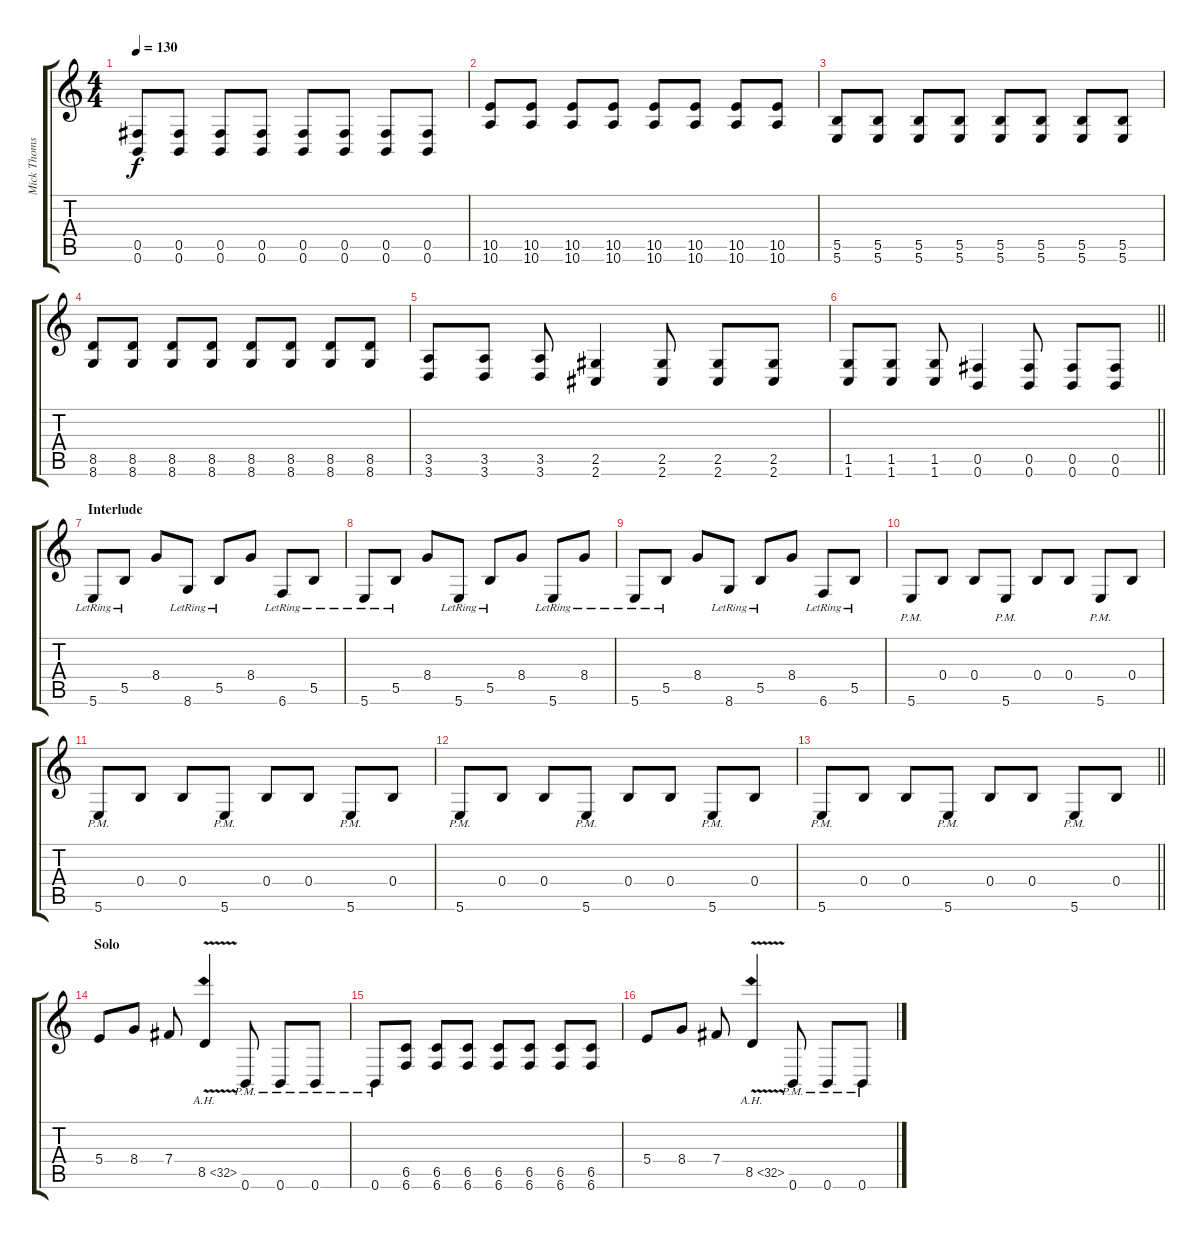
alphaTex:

\track ("Mick Thomson" "Mick Thoms") {instrument overdrivenguitar}
\staff {score tabs}
\tuning (Db4 Ab3 E3 B2 Gb2 B1) {hide}
\ts (4 4)
\tempo 130
\clef g2
\ks c
(0.5 0.6).8{dy f} (0.5 0.6).8 (0.5 0.6).8 (0.5 0.6).8 (0.5 0.6).8 (0.5 0.6).8 (0.5 0.6).8 (0.5 0.6).8 |
(10.5 10.6).8 (10.5 10.6).8 (10.5 10.6).8 (10.5 10.6).8 (10.5 10.6).8 (10.5 10.6).8 (10.5 10.6).8 (10.5 10.6).8 |
(5.5 5.6).8 (5.5 5.6).8 (5.5 5.6).8 (5.5 5.6).8 (5.5 5.6).8 (5.5 5.6).8 (5.5 5.6).8 (5.5 5.6).8 |
(8.5 8.6).8 (8.5 8.6).8 (8.5 8.6).8 (8.5 8.6).8 (8.5 8.6).8 (8.5 8.6).8 (8.5 8.6).8 (8.5 8.6).8 |
(3.5 3.6).8{instrument overdrivenguitar} (3.5 3.6).8 (3.5 3.6).8 (2.5 2.6).4 (2.5 2.6).8 (2.5 2.6).8 (2.5 2.6).8 |
\barLineRight lightlight
(1.5 1.6).8 (1.5 1.6).8 (1.5 1.6).8 (0.5 0.6).4 (0.5 0.6).8 (0.5 0.6).8 (0.5 0.6).8 |
\section ("" "Interlude")
5.6{lr}.8 5.5{lr}.8 8.4.8 8.6{lr}.8 5.5{lr}.8 8.4.8 6.6{lr}.8 5.5{lr}.8 |
5.6{lr}.8 5.5{lr}.8 8.4.8 5.6{lr}.8 5.5{lr}.8 8.4.8 5.6{lr}.8 8.4{lr}.8 |
5.6{lr}.8 5.5{lr}.8 8.4.8 8.6{lr}.8 5.5{lr}.8 8.4.8 6.6{lr}.8 5.5{lr}.8 |
5.6{pm}.8 0.4.8 0.4.8 5.6{pm}.8 0.4.8 0.4.8 5.6{pm}.8 0.4.8 |
5.6{pm}.8 0.4.8 0.4.8 5.6{pm}.8 0.4.8 0.4.8 5.6{pm}.8 0.4.8 |
5.6{pm}.8 0.4.8 0.4.8 5.6{pm}.8 0.4.8 0.4.8 5.6{pm}.8 0.4.8 |
\barLineRight lightlight
5.6{pm}.8 0.4.8 0.4.8 5.6{pm}.8 0.4.8 0.4.8 5.6{pm}.8 0.4.8 |
\section ("" "Solo")
5.4.8 8.4.8 7.4.8 8.5{ah 24 v}.4 0.6{pm}.8 0.6{pm}.8 0.6{pm}.8 |
0.6{pm}.8 (6.5 6.6).8 (6.5 6.6).8 (6.5 6.6).8 (6.5 6.6).8 (6.5 6.6).8 (6.5 6.6).8 (6.5 6.6).8 |
5.4.8 8.4.8 7.4.8 8.5{ah 24 v}.4 0.6{pm}.8 0.6{pm}.8 0.6{pm}.8
